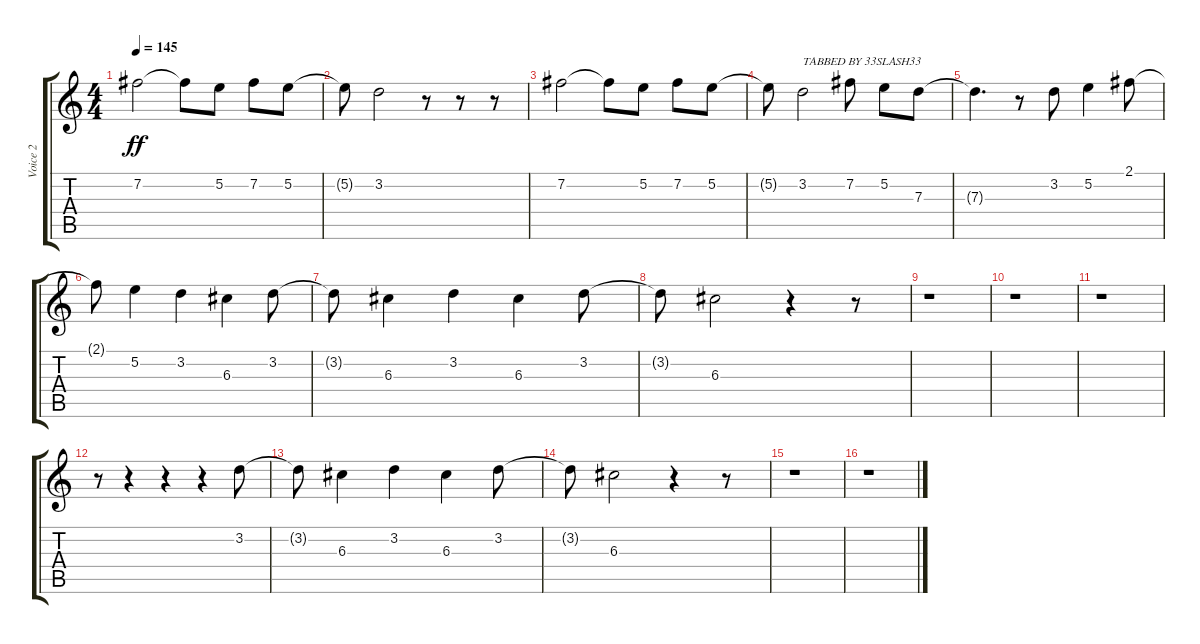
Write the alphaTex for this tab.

\track ("Voice 2" "Voice 2") {instrument electricguitarjazz}
\staff {score tabs}
\tuning (E4 B3 G3 D3 A2 E2) {hide}
\ts (4 4)
\tempo 145
\clef g2
\ks c
7.2.2{dy ff} 7.2{t}.8 5.2.8 7.2.8 5.2.8 |
5.2{t}.8 3.2.2 r.8 r.8 r.8 |
7.2.2 7.2{t}.8 5.2.8 7.2.8 5.2.8 |
5.2{t}.8 3.2.2{txt "TABBED BY 33SLASH33"} 7.2.8 5.2.8 7.3.8 |
7.3{t}.4{d} r.8 3.2.8 5.2.4 2.1.8 |
2.1{t}.8 5.2.4 3.2.4 6.3.4 3.2.8 |
3.2{t}.8 6.3.4 3.2.4 6.3.4 3.2.8 |
3.2{t}.8 6.3.2 r.4 r.8 |
r.1 |
r.1 |
r.1 |
r.8 r.4 r.4 r.4 3.2.8 |
3.2{t}.8 6.3.4 3.2.4 6.3.4 3.2.8 |
3.2{t}.8 6.3.2 r.4 r.8 |
r.1 |
r.1
